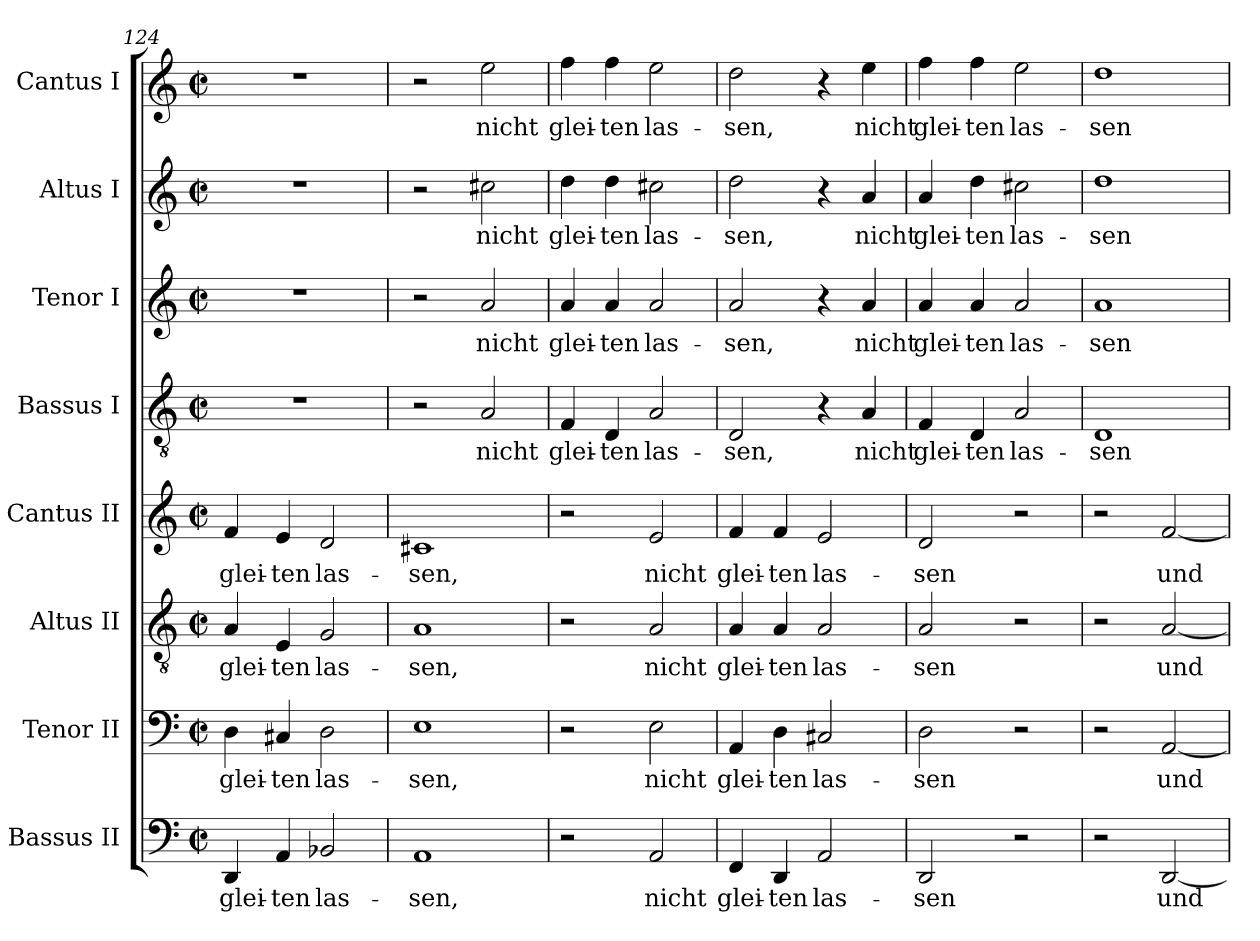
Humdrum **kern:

**kern	**text	**kern	**text	**kern	**text	**kern	**text	**kern	**text	**kern	**text	**kern	**text	**kern	**text
*part8	*part8	*part7	*part7	*part6	*part6	*part5	*part5	*part4	*part4	*part3	*part3	*part2	*part2	*part1	*part1
*staff8	*staff8	*staff7	*staff7	*staff6	*staff6	*staff5	*staff5	*staff4	*staff4	*staff3	*staff3	*staff2	*staff2	*staff1	*staff1
*I"Bassus II	*	*I"Tenor II	*	*I"Altus II	*	*I"Cantus II	*	*I"Bassus I	*	*I"Tenor I	*	*I"Altus I	*	*I"Cantus I	*
*I'B2	*	*I'T2	*	*I'A2	*	*I'C2	*	*I'B1	*	*I'T1	*	*I'A1	*	*I'C1	*
*clefF4	*	*clefF4	*	*clefGv2	*	*clefG2	*	*clefGv2	*	*clefG2	*	*clefG2	*	*clefG2	*
*k[]	*	*k[]	*	*k[]	*	*k[]	*	*k[]	*	*k[]	*	*k[]	*	*k[]	*
*C:	*	*C:	*	*C:	*	*C:	*	*C:	*	*C:	*	*C:	*	*C:	*
*M2/2	*	*M2/2	*	*M2/2	*	*M2/2	*	*M2/2	*	*M2/2	*	*M2/2	*	*M2/2	*
*met(c|)	*	*met(c|)	*	*met(c|)	*	*met(c|)	*	*met(c|)	*	*met(c|)	*	*met(c|)	*	*met(c|)	*
=124	=124	=124	=124	=124	=124	=124	=124	=124	=124	=124	=124	=124	=124	=124	=124
!	!LO:LY:b	!	!	!	!	!	!	!	!	!	!	!	!	!	!
!	!	!	!LO:LY:b	!	!	!	!	!	!	!	!	!	!	!	!
!	!	!	!	!	!LO:LY:b	!	!	!	!	!	!	!	!	!	!
!	!	!	!	!	!	!	!LO:LY:b	!	!	!	!	!	!	!	!
4DD/	glei-	4D\	glei-	4A/	glei-	4f/	glei-	1r	.	1r	.	1r	.	1r	.
!	!LO:LY:b	!	!	!	!	!	!	!	!	!	!	!	!	!	!
!	!	!	!LO:LY:b	!	!	!	!	!	!	!	!	!	!	!	!
!	!	!	!	!	!LO:LY:b	!	!	!	!	!	!	!	!	!	!
!	!	!	!	!	!	!	!LO:LY:b	!	!	!	!	!	!	!	!
4AA/	-ten	4C#X/	-ten	4E/	-ten	4e/	-ten	.	.	.	.	.	.	.	.
!	!LO:LY:b	!	!	!	!	!	!	!	!	!	!	!	!	!	!
!	!	!	!LO:LY:b	!	!	!	!	!	!	!	!	!	!	!	!
!	!	!	!	!	!LO:LY:b	!	!	!	!	!	!	!	!	!	!
!	!	!	!	!	!	!	!LO:LY:b	!	!	!	!	!	!	!	!
2BB-X/	las-	2D\	las-	2G/	las-	2d/	las-	.	.	.	.	.	.	.	.
=125	=125	=125	=125	=125	=125	=125	=125	=125	=125	=125	=125	=125	=125	=125	=125
!	!LO:LY:b	!	!	!	!	!	!	!	!	!	!	!	!	!	!
!	!	!	!LO:LY:b	!	!	!	!	!	!	!	!	!	!	!	!
!	!	!	!	!	!LO:LY:b	!	!	!	!	!	!	!	!	!	!
!	!	!	!	!	!	!	!LO:LY:b	!	!	!	!	!	!	!	!
1AA	-sen,	1E	-sen,	1A	-sen,	1c#X	-sen,	2r	.	2r	.	2r	.	2r	.
!	!	!	!	!	!	!	!	!	!LO:LY:b	!	!	!	!	!	!
!	!	!	!	!	!	!	!	!	!	!	!LO:LY:b	!	!	!	!
!	!	!	!	!	!	!	!	!	!	!	!	!	!LO:LY:b	!	!
!	!	!	!	!	!	!	!	!	!	!	!	!	!	!	!LO:LY:b
.	.	.	.	.	.	.	.	2A/	nicht	2a/	nicht	2cc#X\	nicht	2ee\	nicht
=126	=126	=126	=126	=126	=126	=126	=126	=126	=126	=126	=126	=126	=126	=126	=126
!	!	!	!	!	!	!	!	!	!LO:LY:b	!	!	!	!	!	!
!	!	!	!	!	!	!	!	!	!	!	!LO:LY:b	!	!	!	!
!	!	!	!	!	!	!	!	!	!	!	!	!	!LO:LY:b	!	!
!	!	!	!	!	!	!	!	!	!	!	!	!	!	!	!LO:LY:b
2r	.	2r	.	2r	.	2r	.	4F/	glei-	4a/	glei-	4dd\	glei-	4ff\	glei-
!	!	!	!	!	!	!	!	!	!LO:LY:b	!	!	!	!	!	!
!	!	!	!	!	!	!	!	!	!	!	!LO:LY:b	!	!	!	!
!	!	!	!	!	!	!	!	!	!	!	!	!	!LO:LY:b	!	!
!	!	!	!	!	!	!	!	!	!	!	!	!	!	!	!LO:LY:b
.	.	.	.	.	.	.	.	4D/	-ten	4a/	-ten	4dd\	-ten	4ff\	-ten
!	!LO:LY:b	!	!	!	!	!	!	!	!	!	!	!	!	!	!
!	!	!	!LO:LY:b	!	!	!	!	!	!	!	!	!	!	!	!
!	!	!	!	!	!LO:LY:b	!	!	!	!	!	!	!	!	!	!
!	!	!	!	!	!	!	!LO:LY:b	!	!	!	!	!	!	!	!
!	!	!	!	!	!	!	!	!	!LO:LY:b	!	!	!	!	!	!
!	!	!	!	!	!	!	!	!	!	!	!LO:LY:b	!	!	!	!
!	!	!	!	!	!	!	!	!	!	!	!	!	!LO:LY:b	!	!
!	!	!	!	!	!	!	!	!	!	!	!	!	!	!	!LO:LY:b
2AA/	nicht	2E\	nicht	2A/	nicht	2e/	nicht	2A/	las-	2a/	las-	2cc#X\	las-	2ee\	las-
=127	=127	=127	=127	=127	=127	=127	=127	=127	=127	=127	=127	=127	=127	=127	=127
!	!LO:LY:b	!	!	!	!	!	!	!	!	!	!	!	!	!	!
!	!	!	!LO:LY:b	!	!	!	!	!	!	!	!	!	!	!	!
!	!	!	!	!	!LO:LY:b	!	!	!	!	!	!	!	!	!	!
!	!	!	!	!	!	!	!LO:LY:b	!	!	!	!	!	!	!	!
!	!	!	!	!	!	!	!	!	!LO:LY:b	!	!	!	!	!	!
!	!	!	!	!	!	!	!	!	!	!	!LO:LY:b	!	!	!	!
!	!	!	!	!	!	!	!	!	!	!	!	!	!LO:LY:b	!	!
!	!	!	!	!	!	!	!	!	!	!	!	!	!	!	!LO:LY:b
4FF/	glei-	4AA/	glei-	4A/	glei-	4f/	glei-	2D/	-sen,	2a/	-sen,	2dd\	-sen,	2dd\	-sen,
!	!LO:LY:b	!	!	!	!	!	!	!	!	!	!	!	!	!	!
!	!	!	!LO:LY:b	!	!	!	!	!	!	!	!	!	!	!	!
!	!	!	!	!	!LO:LY:b	!	!	!	!	!	!	!	!	!	!
!	!	!	!	!	!	!	!LO:LY:b	!	!	!	!	!	!	!	!
4DD/	-ten	4D\	-ten	4A/	-ten	4f/	-ten	.	.	.	.	.	.	.	.
!	!LO:LY:b	!	!	!	!	!	!	!	!	!	!	!	!	!	!
!	!	!	!LO:LY:b	!	!	!	!	!	!	!	!	!	!	!	!
!	!	!	!	!	!LO:LY:b	!	!	!	!	!	!	!	!	!	!
!	!	!	!	!	!	!	!LO:LY:b	!	!	!	!	!	!	!	!
2AA/	las-	2C#X/	las-	2A/	las-	2e/	las-	4r	.	4r	.	4r	.	4r	.
!	!	!	!	!	!	!	!	!	!LO:LY:b	!	!	!	!	!	!
!	!	!	!	!	!	!	!	!	!	!	!LO:LY:b	!	!	!	!
!	!	!	!	!	!	!	!	!	!	!	!	!	!LO:LY:b	!	!
!	!	!	!	!	!	!	!	!	!	!	!	!	!	!	!LO:LY:b
.	.	.	.	.	.	.	.	4A/	nicht	4a/	nicht	4a/	nicht	4ee\	nicht
=128	=128	=128	=128	=128	=128	=128	=128	=128	=128	=128	=128	=128	=128	=128	=128
!	!LO:LY:b	!	!	!	!	!	!	!	!	!	!	!	!	!	!
!	!	!	!LO:LY:b	!	!	!	!	!	!	!	!	!	!	!	!
!	!	!	!	!	!LO:LY:b	!	!	!	!	!	!	!	!	!	!
!	!	!	!	!	!	!	!LO:LY:b	!	!	!	!	!	!	!	!
!	!	!	!	!	!	!	!	!	!LO:LY:b	!	!	!	!	!	!
!	!	!	!	!	!	!	!	!	!	!	!LO:LY:b	!	!	!	!
!	!	!	!	!	!	!	!	!	!	!	!	!	!LO:LY:b	!	!
!	!	!	!	!	!	!	!	!	!	!	!	!	!	!	!LO:LY:b
2DD/	-sen	2D\	-sen	2A/	-sen	2d/	-sen	4F/	glei-	4a/	glei-	4a/	glei-	4ff\	glei-
!	!	!	!	!	!	!	!	!	!LO:LY:b	!	!	!	!	!	!
!	!	!	!	!	!	!	!	!	!	!	!LO:LY:b	!	!	!	!
!	!	!	!	!	!	!	!	!	!	!	!	!	!LO:LY:b	!	!
!	!	!	!	!	!	!	!	!	!	!	!	!	!	!	!LO:LY:b
.	.	.	.	.	.	.	.	4D/	-ten	4a/	-ten	4dd\	-ten	4ff\	-ten
!	!	!	!	!	!	!	!	!	!LO:LY:b	!	!	!	!	!	!
!	!	!	!	!	!	!	!	!	!	!	!LO:LY:b	!	!	!	!
!	!	!	!	!	!	!	!	!	!	!	!	!	!LO:LY:b	!	!
!	!	!	!	!	!	!	!	!	!	!	!	!	!	!	!LO:LY:b
2r	.	2r	.	2r	.	2r	.	2A/	las-	2a/	las-	2cc#X\	las-	2ee\	las-
!!LO:LB:g=z
=129	=129	=129	=129	=129	=129	=129	=129	=129	=129	=129	=129	=129	=129	=129	=129
!	!	!	!	!	!	!	!	!	!LO:LY:b	!	!	!	!	!	!
!	!	!	!	!	!	!	!	!	!	!	!LO:LY:b	!	!	!	!
!	!	!	!	!	!	!	!	!	!	!	!	!	!LO:LY:b	!	!
!	!	!	!	!	!	!	!	!	!	!	!	!	!	!	!LO:LY:b
2r	.	2r	.	2r	.	2r	.	1D	-sen	1a	-sen	1dd	-sen	1dd	-sen
!	!LO:LY:b	!	!	!	!	!	!	!	!	!	!	!	!	!	!
!	!	!	!LO:LY:b	!	!	!	!	!	!	!	!	!	!	!	!
!	!	!	!	!	!LO:LY:b	!	!	!	!	!	!	!	!	!	!
!	!	!	!	!	!	!	!LO:LY:b	!	!	!	!	!	!	!	!
[2DD/	und	[2AA/	und	[2A/	und	[2f/	und	.	.	.	.	.	.	.	.
=	=	=	=	=	=	=	=	=	=	=	=	=	=	=	=
*-	*-	*-	*-	*-	*-	*-	*-	*-	*-	*-	*-	*-	*-	*-	*-
